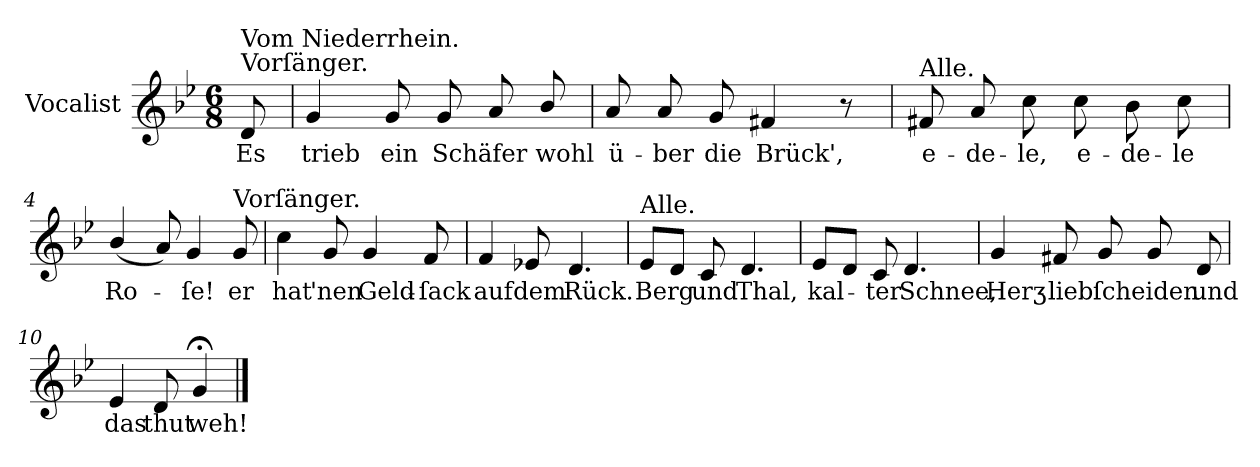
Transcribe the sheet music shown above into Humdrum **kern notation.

**kern	**text
*part1	*part1
*staff1	*staff1
*I"Vocalist	*
*k[b-e-]	*
*g:	*
*M6/8	*
=	=
!LO:TX:a:t=Vorſänger.	!
!LO:TX:a:t=Vom Niederrhein.	!
8d	Es
=1	=1
4g	trieb
8g	ein
8g	Schäfer
8a	.
8b-/	wohl
=2	=2
8a	ü-
8a	-ber
8g	die
4f#X	Brück',
8r	.
=3	=3
!LO:TX:a:t=Alle.	!
8f#X	e-
8a	-de-
8cc	-le,
8cc	e-
8b-	-de-
8cc	-le
=4	=4
(4b-/	Ro-
8a)	.
4g	-ſe!
!LO:TX:a:t=Vorſänger.	!
8g	er
=5	=5
4cc	hat
8g	'nen
4g	Geld-
8f	-ſack
=6	=6
4f	auf
8e-X	dem
4.d	Rück.
=7	=7
!LO:TX:a:t=Alle.	!
8e-L	Berg
8dJ	.
8c	und
4.d	Thal,
=8	=8
8e-L	kal-
8dJ	.
8c	-ter
4.d	Schnee,
=9	=9
4g	Herʒ-
8f#X	-lieb
8g	ſcheiden
8g	.
8d	und
=10	=10
4e-	das
8d	thut
4g;<	weh!
==	==
*-	*-
